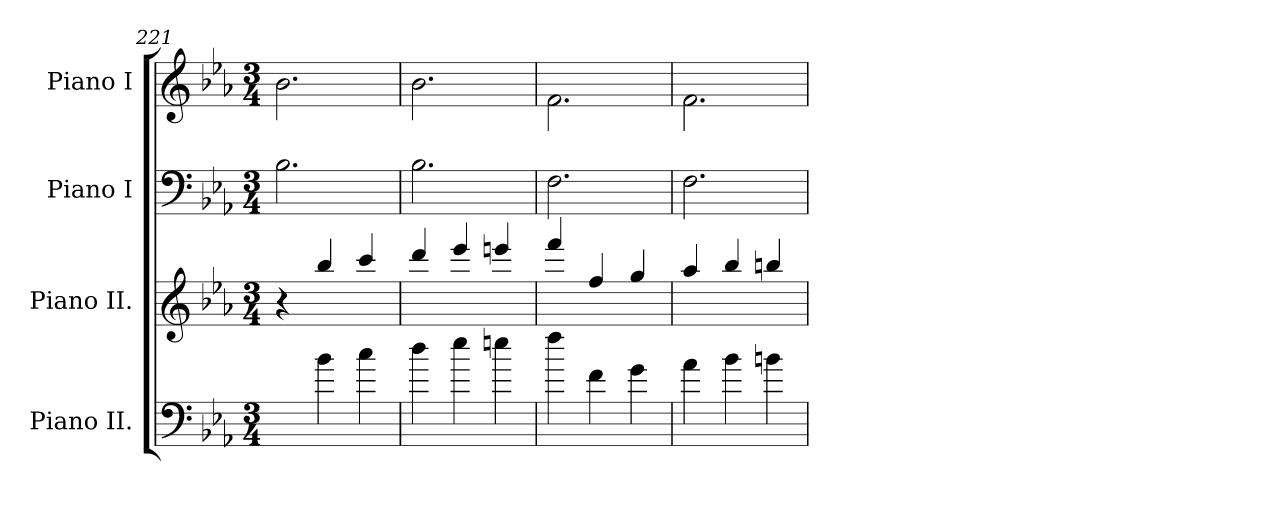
**kern	**kern	**kern	**kern
*part4	*part3	*part2	*part1
*staff4	*staff3	*staff2	*staff1
*I"Piano II.	*I"Piano II.	*I"Piano I	*I"Piano I
*clefF4	*clefG2	*clefF4	*clefG2
*k[b-e-a-]	*k[b-e-a-]	*k[b-e-a-]	*k[b-e-a-]
*M3/4	*M3/4	*M3/4	*M3/4
=221	=221	=221	=221
4ryy	4r	2.B-\	2.b-\
4b-\	4bb-/	.	.
4cc\	4ccc/	.	.
=222	=222	=222	=222
4dd\	4ddd/	2.B-\	2.b-\
4ee-\	4eee-/	.	.
4een\	4eeen/	.	.
=223	=223	=223	=223
4ff\	4fff/	2.F\	2.f\
4f\	4ff/	.	.
4g\	4gg/	.	.
=224	=224	=224	=224
4a-\	4aa-/	2.F\	2.f\
4b-\	4bb-/	.	.
4bn\	4bbn/	.	.
=	=	=	=
*-	*-	*-	*-
